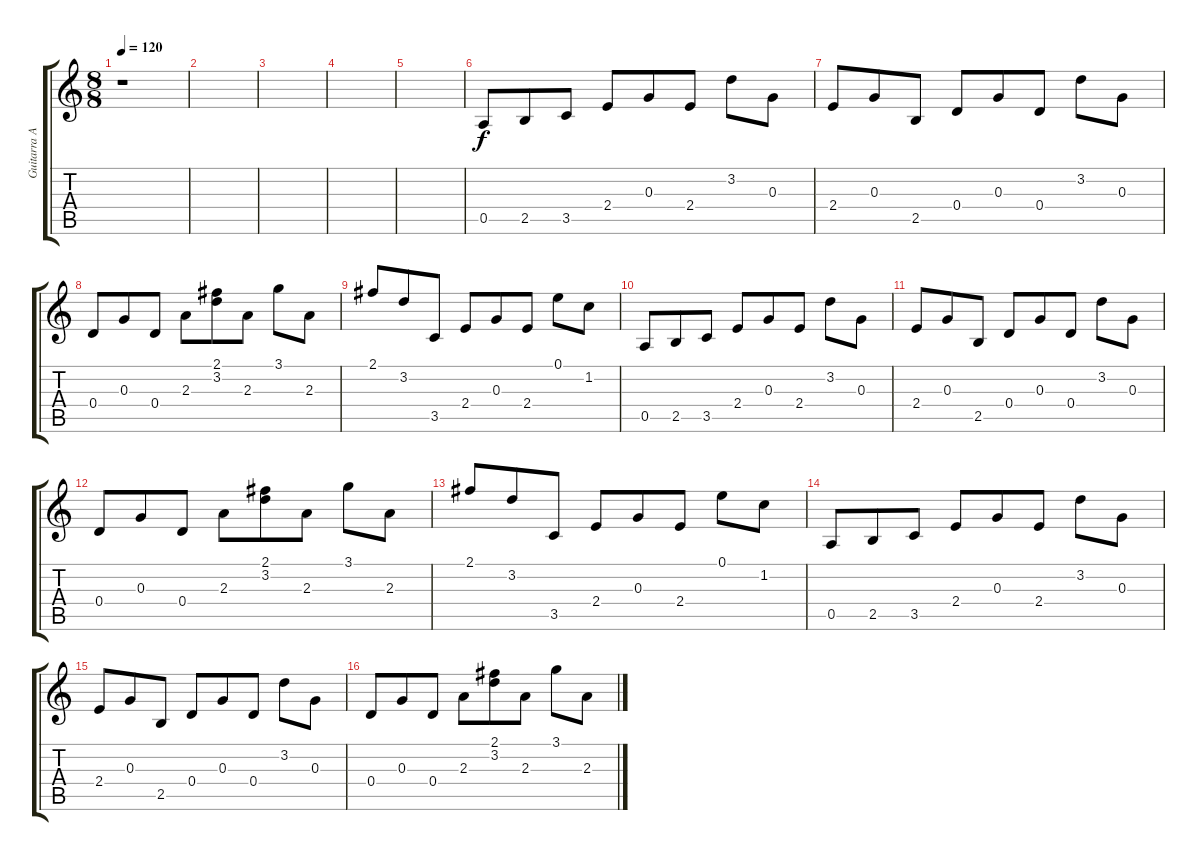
\track ("Guitarra A" "Guitarra A") {instrument distortionguitar}
\staff {score tabs}
\tuning (E4 B3 G3 D3 A2 D2) {hide}
\ts (8 8)
\tempo 120
\clef g2
\ks c
r.1{dy f} |
|
|
|
|
0.5.8 2.5.8 3.5.8 2.4.8 0.3.8 2.4.8 3.2.8 0.3.8 |
2.4.8 0.3.8 2.5.8 0.4.8 0.3.8 0.4.8 3.2.8 0.3.8 |
0.4.8 0.3.8 0.4.8 2.3.8 (2.1 3.2).8 2.3.8 3.1.8 2.3.8 |
2.1.8 3.2.8 3.5.8 2.4.8 0.3.8 2.4.8 0.1.8 1.2.8 |
0.5.8 2.5.8 3.5.8 2.4.8 0.3.8 2.4.8 3.2.8 0.3.8 |
2.4.8 0.3.8 2.5.8 0.4.8 0.3.8 0.4.8 3.2.8 0.3.8 |
0.4.8 0.3.8 0.4.8 2.3.8 (2.1 3.2).8 2.3.8 3.1.8 2.3.8 |
2.1.8 3.2.8 3.5.8 2.4.8 0.3.8 2.4.8 0.1.8 1.2.8 |
0.5.8 2.5.8 3.5.8 2.4.8 0.3.8 2.4.8 3.2.8 0.3.8 |
2.4.8 0.3.8 2.5.8 0.4.8 0.3.8 0.4.8 3.2.8 0.3.8 |
0.4.8 0.3.8 0.4.8 2.3.8 (2.1 3.2).8 2.3.8 3.1.8 2.3.8
